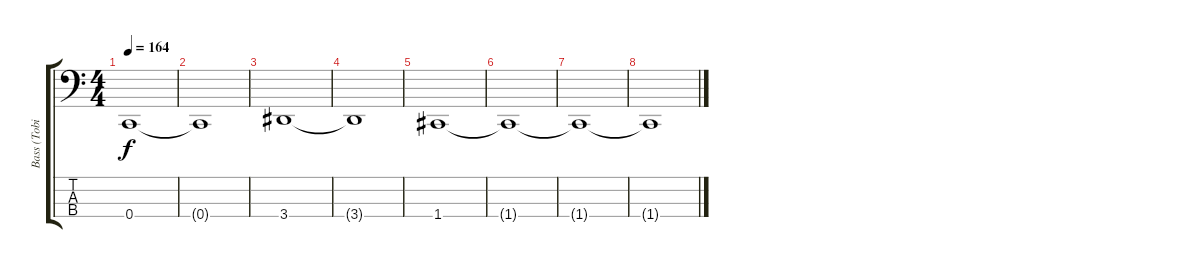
\track ("Bass (Tobi)" "Bass (Tobi") {instrument electricbassfinger}
\staff {score tabs}
\tuning (F2 C2 G1 C1) {hide}
\ts (4 4)
\tempo 164
\clef f4
\ks c
0.4.1{dy f} |
0.4{t}.1 |
3.4.1 |
3.4{t}.1 |
1.4.1{volume 0} |
1.4{t}.1 |
1.4{t}.1 |
1.4{t}.1
